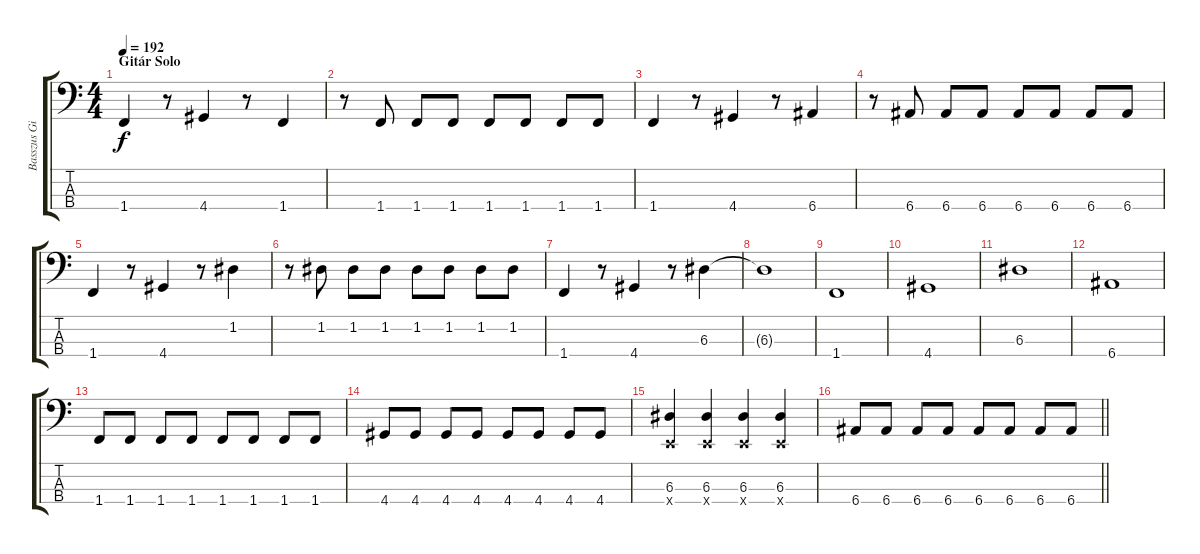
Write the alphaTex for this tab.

\track ("Basszus Gitár" "Basszus Gi") {instrument electricbasspick}
\staff {score tabs}
\tuning (G2 D2 A1 E1) {hide}
\ts (4 4)
\section ("" "Gitár Solo")
\tempo 192
\clef f4
\ks c
1.4.4{dy f} r.8 4.4.4 r.8 1.4.4 |
r.8 1.4.8 1.4.8 1.4.8 1.4.8 1.4.8 1.4.8 1.4.8 |
1.4.4 r.8 4.4.4 r.8 6.4.4 |
r.8 6.4.8 6.4.8 6.4.8 6.4.8 6.4.8 6.4.8 6.4.8 |
1.4.4 r.8 4.4.4 r.8 1.2.4 |
r.8 1.2.8 1.2.8 1.2.8 1.2.8 1.2.8 1.2.8 1.2.8 |
1.4.4 r.8 4.4.4 r.8 6.3.4 |
6.3{t}.1 |
1.4.1 |
4.4.1 |
6.3.1 |
6.4.1 |
1.4.8 1.4.8 1.4.8 1.4.8 1.4.8 1.4.8 1.4.8 1.4.8 |
4.4.8 4.4.8 4.4.8 4.4.8 4.4.8 4.4.8 4.4.8 4.4.8 |
(6.3 0.4{x}).4 (6.3 0.4{x}).4 (6.3 0.4{x}).4 (6.3 0.4{x}).4 |
\barLineRight lightlight
6.4.8 6.4.8 6.4.8 6.4.8 6.4.8 6.4.8 6.4.8 6.4.8
